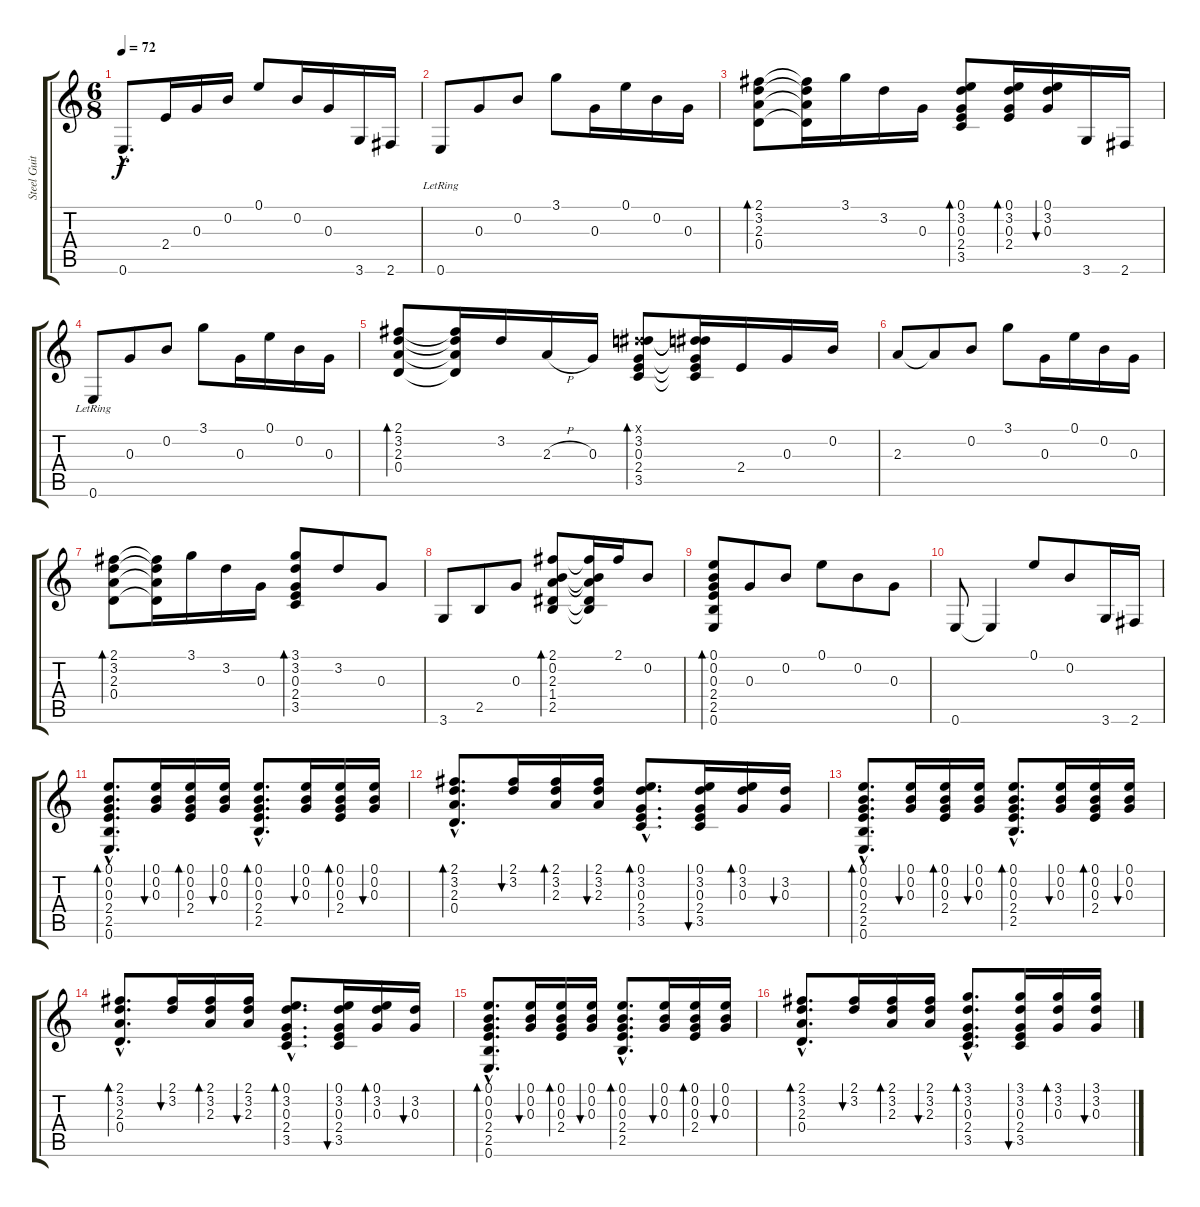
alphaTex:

\track ("Steel Guitar - Lead" "Steel Guit") {instrument acousticguitarsteel}
\staff {score tabs}
\tuning (E4 B3 G3 D3 A2 E2) {hide}
\ts (6 8)
\tempo 72
\clef g2
\ks c
0.6{hac}.8{d dy f} 2.4.16 0.3.16 0.2.16 0.1.8 0.2.16 0.3.16 3.6.16 2.6.16 |
0.6{lr}.8 0.3.8 0.2.8 3.1.8 0.3.16 0.1.16 0.2.16 0.3.16 |
(2.1 3.2 2.3 0.4).8{bd 120} (2.1{t} 3.2{t} 2.3{t} 0.4{t}).16 3.1.16 3.2.16 0.3.16 (0.1 3.2 0.3 2.4 3.5).8{bd 60} (0.1 3.2 0.3 2.4).16{bd 30} (0.1 3.2 0.3).16{bu 30} 3.6.16 2.6.16 |
0.6{lr}.8 0.3.8 0.2.8 3.1.8 0.3.16 0.1.16 0.2.16 0.3.16 |
(2.1 3.2 2.3 0.4).8{bd 60} (2.1{t} 3.2{t} 2.3{t} 0.4{t}).16 3.2.16 2.3{h}.16 0.3.16 (-1.1{x} 3.2 0.3 2.4 3.5).8{bd 120} (-1.1{t} 3.2{t} 0.3{t} 2.4{t} 3.5{t}).16 2.4.16 0.3.16 0.2.16 |
2.3.8 2.3{t}.8 0.2.8 3.1.8 0.3.16 0.1.16 0.2.16 0.3.16 |
(2.1 3.2 2.3 0.4).8{bd 120} (2.1{t} 3.2{t} 2.3{t} 0.4{t}).16 3.1.16 3.2.16 0.3.16 (3.1 3.2 0.3 2.4 3.5).8{bd 120} 3.2.8 0.3.8 |
3.6.8 2.5.8 0.3.8 (2.1 0.2 2.3 1.4 2.5).8{bd 60} (2.1{t} 0.2{t} 2.3{t} 1.4{t} 2.5{t}).16 2.1.16 0.2.8 |
(0.1 0.2 0.3 2.4 2.5 0.6).8{bd 60} 0.3.8 0.2.8 0.1.8 0.2.8 0.3.8 |
0.6.8 0.6{t}.4 0.1.8 0.2.8 3.6.16 2.6.16 |
(0.1{hac} 0.2{hac} 0.3{hac} 2.4{hac} 2.5{hac} 0.6{hac}).8{d bd 30} (0.1 0.2 0.3).16{bu 60} (0.1 0.2 0.3 2.4).16{bd 30} (0.1 0.2 0.3).16{bu 30} (0.1{hac} 0.2{hac} 0.3{hac} 2.4{hac} 2.5{hac}).8{d bd 30} (0.1 0.2 0.3).16{bu 30} (0.1 0.2 0.3 2.4).16{bd 30} (0.1 0.2 0.3).16{bu 30} |
(2.1{hac} 3.2{hac} 2.3{hac} 0.4{hac}).8{d bd 30} (2.1 3.2).16{bu 30} (2.1 3.2 2.3).16{bd 30} (2.1 3.2 2.3).16{bu 30} (0.1{hac} 3.2{hac} 0.3{hac} 2.4{hac} 3.5{hac}).8{d bd 30} (0.1 3.2 0.3 2.4 3.5).16{bu 30} (0.1 3.2 0.3).16{bd 30} (3.2 0.3).16{bu 30} |
(0.1{hac} 0.2{hac} 0.3{hac} 2.4{hac} 2.5{hac} 0.6{hac}).8{d bd 30} (0.1 0.2 0.3).16{bu 60} (0.1 0.2 0.3 2.4).16{bd 30} (0.1 0.2 0.3).16{bu 30} (0.1{hac} 0.2{hac} 0.3{hac} 2.4{hac} 2.5{hac}).8{d bd 30} (0.1 0.2 0.3).16{bu 30} (0.1 0.2 0.3 2.4).16{bd 30} (0.1 0.2 0.3).16{bu 30} |
(2.1{hac} 3.2{hac} 2.3{hac} 0.4{hac}).8{d bd 30} (2.1 3.2).16{bu 30} (2.1 3.2 2.3).16{bd 30} (2.1 3.2 2.3).16{bu 30} (0.1{hac} 3.2{hac} 0.3{hac} 2.4{hac} 3.5{hac}).8{d bd 30} (0.1 3.2 0.3 2.4 3.5).16{bu 30} (0.1 3.2 0.3).16{bd 30} (3.2 0.3).16{bu 30} |
(0.1{hac} 0.2{hac} 0.3{hac} 2.4{hac} 2.5{hac} 0.6{hac}).8{d bd 30} (0.1 0.2 0.3).16{bu 60} (0.1 0.2 0.3 2.4).16{bd 30} (0.1 0.2 0.3).16{bu 30} (0.1{hac} 0.2{hac} 0.3{hac} 2.4{hac} 2.5{hac}).8{d bd 30} (0.1 0.2 0.3).16{bu 30} (0.1 0.2 0.3 2.4).16{bd 30} (0.1 0.2 0.3).16{bu 30} |
(2.1{hac} 3.2{hac} 2.3{hac} 0.4{hac}).8{d bd 30} (2.1 3.2).16{bu 30} (2.1 3.2 2.3).16{bd 30} (2.1 3.2 2.3).16{bu 30} (3.1{hac} 3.2{hac} 0.3{hac} 2.4{hac} 3.5{hac}).8{d bd 30} (3.1 3.2 0.3 2.4 3.5).16{bu 30} (3.1 3.2 0.3).16{bd 30} (3.1 3.2 0.3).16{bu 30}
